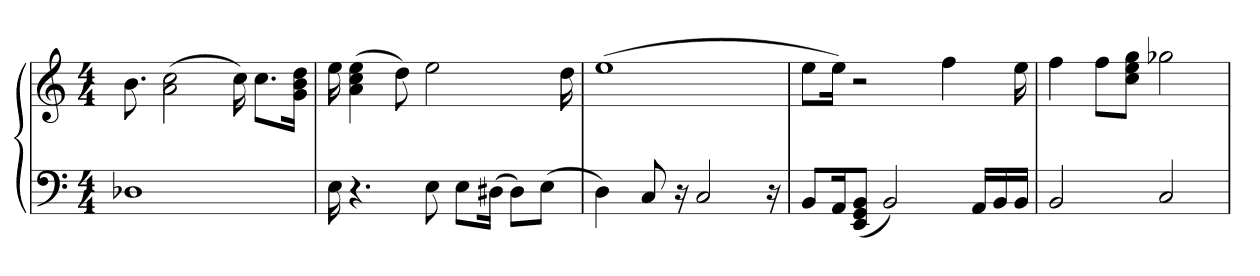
**kern	**kern
*part1	*part1
*staff2	*staff1
*clefF4	*clefG2
*k[]	*k[]
*M4/4	*M4/4
=1	=1
1D-X	8.b
.	(2a 2cc
.	16cc)
.	8.cc\L
.	16g\ 16b\ 16dd\Jk
=2	=2
16E	16ee
4.r	(4a 4cc 4ee
.	8dd)
8E	2ee
8E\L	.
(16D#X\Jk	.
8D#\L)	.
(8E\J	.
.	16dd
=3	=3
4D)	(1ee
8C	.
16r	.
2C	.
16r	.
=4	=4
8BB/L	8ee\L
16AA/K	16ee\Jk)
(8EE/ 8GG/ 8BB/J	2r
2BB)	.
.	4ff
16AA/LL	.
16BB/	.
16BB/JJ	16ee
=5	=5
2BB	4ff
.	8ff\L
.	8cc\ 8ee\ 8gg\J
2C	2gg-X
=	=
*-	*-
